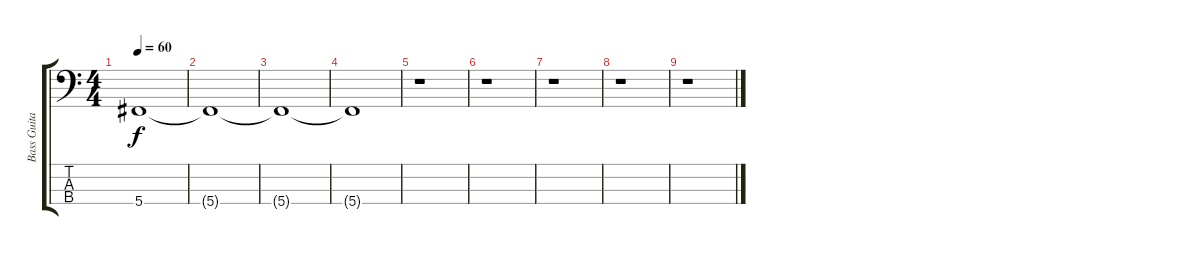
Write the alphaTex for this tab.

\track ("Bass Guitar" "Bass Guita") {instrument electricbasspick}
\staff {score tabs}
\tuning (E2 B1 Gb1 Db1) {hide}
\ts (4 4)
\tempo 60
\clef f4
\ks c
5.4.1{dy f} |
5.4{t}.1 |
5.4{t}.1 |
5.4{t}.1 |
r.1 |
r.1 |
r.1 |
r.1 |
r.1
